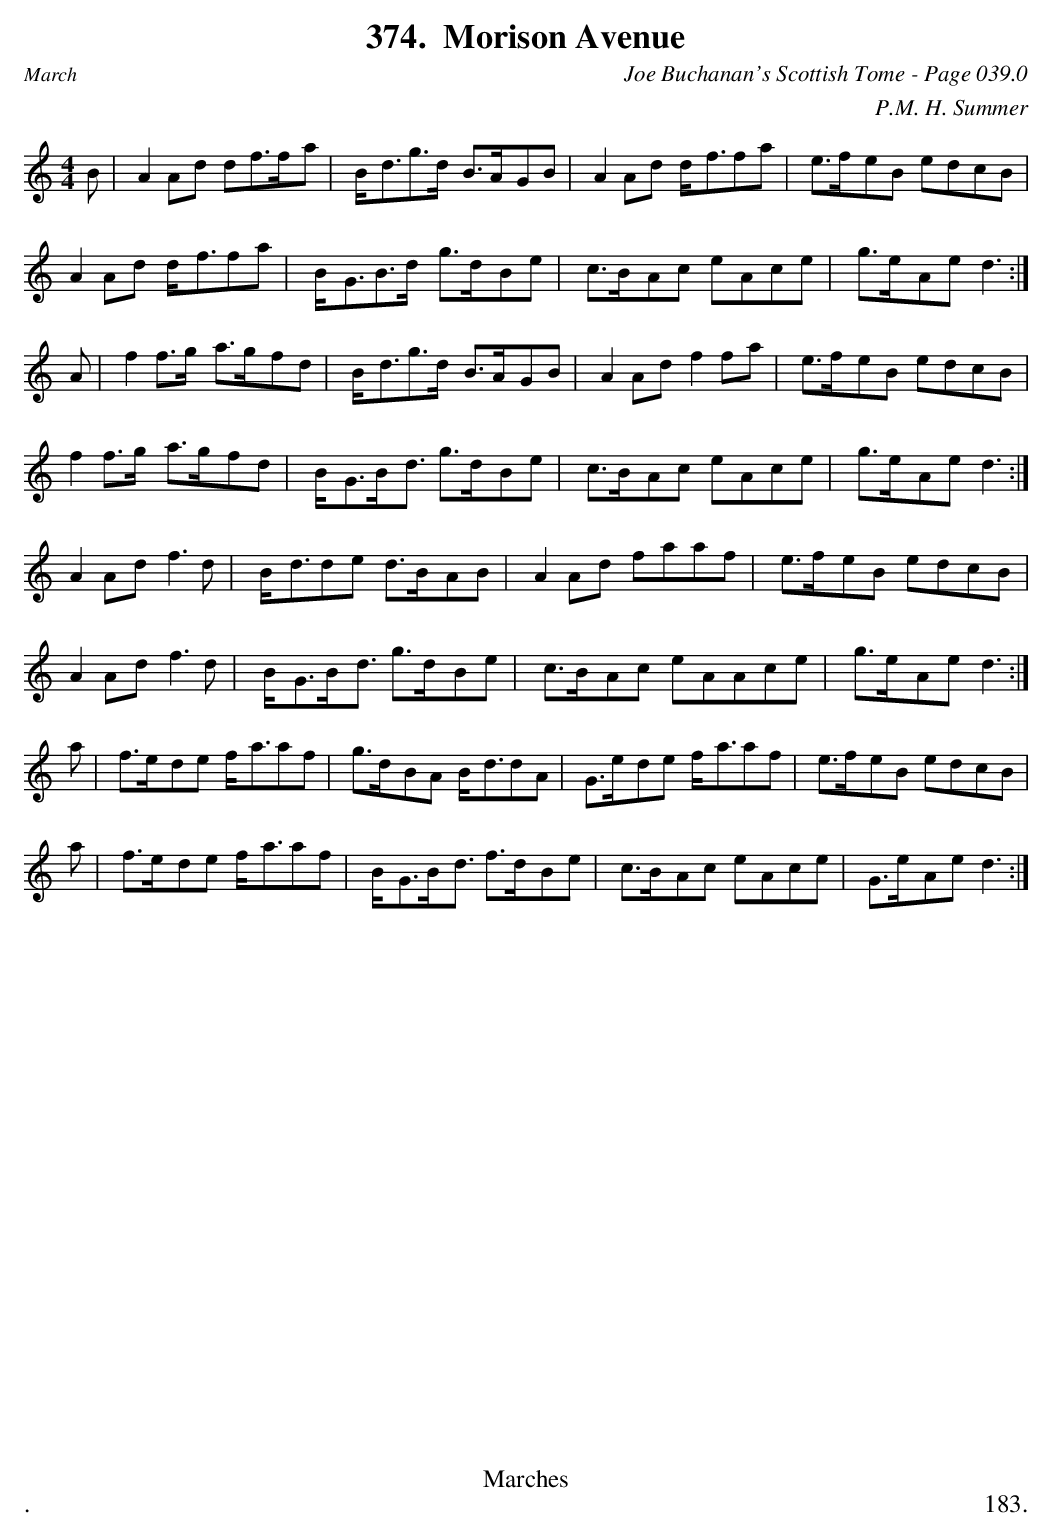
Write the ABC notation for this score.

X:1
T:Morison Avenue
C:Joe Buchanan's Scottish Tome - Page 039.0
C:P.M. H. Summer
L:1/8
M:4/4
K:C
B | A2Ad df>fa | B<dg>d B>AGB | A2 Ad d<ffa | e>feB edcB |
A2Ad d<ffa | B<GB>d g>dBe | c>BAc eAce | g>eAe d3 :|
A | f2 f>g a>gfd | B<dg>d B>AGB | A2 Ad f2 fa | e>feB edcB |
f2 f>g a>gfd | B<GB<d g>dBe | c>BAc eAce | g>eAe d3 :|
A2 Ad f3 d | B<dde d>BAB | A2 Ad faaf | e>feB edcB |
A2 Ad f3 d | B<GB<d g>dBe | c>BAc eAAce | g>eAe d3 :|
a | f>ede f<aaf | g>dBA B<ddA | G>ede f<aaf | e>feB edcB |
a | f>ede f<aaf | B<GB<d f>dBe | c>BAc eAce | G>eAe d3 :|
